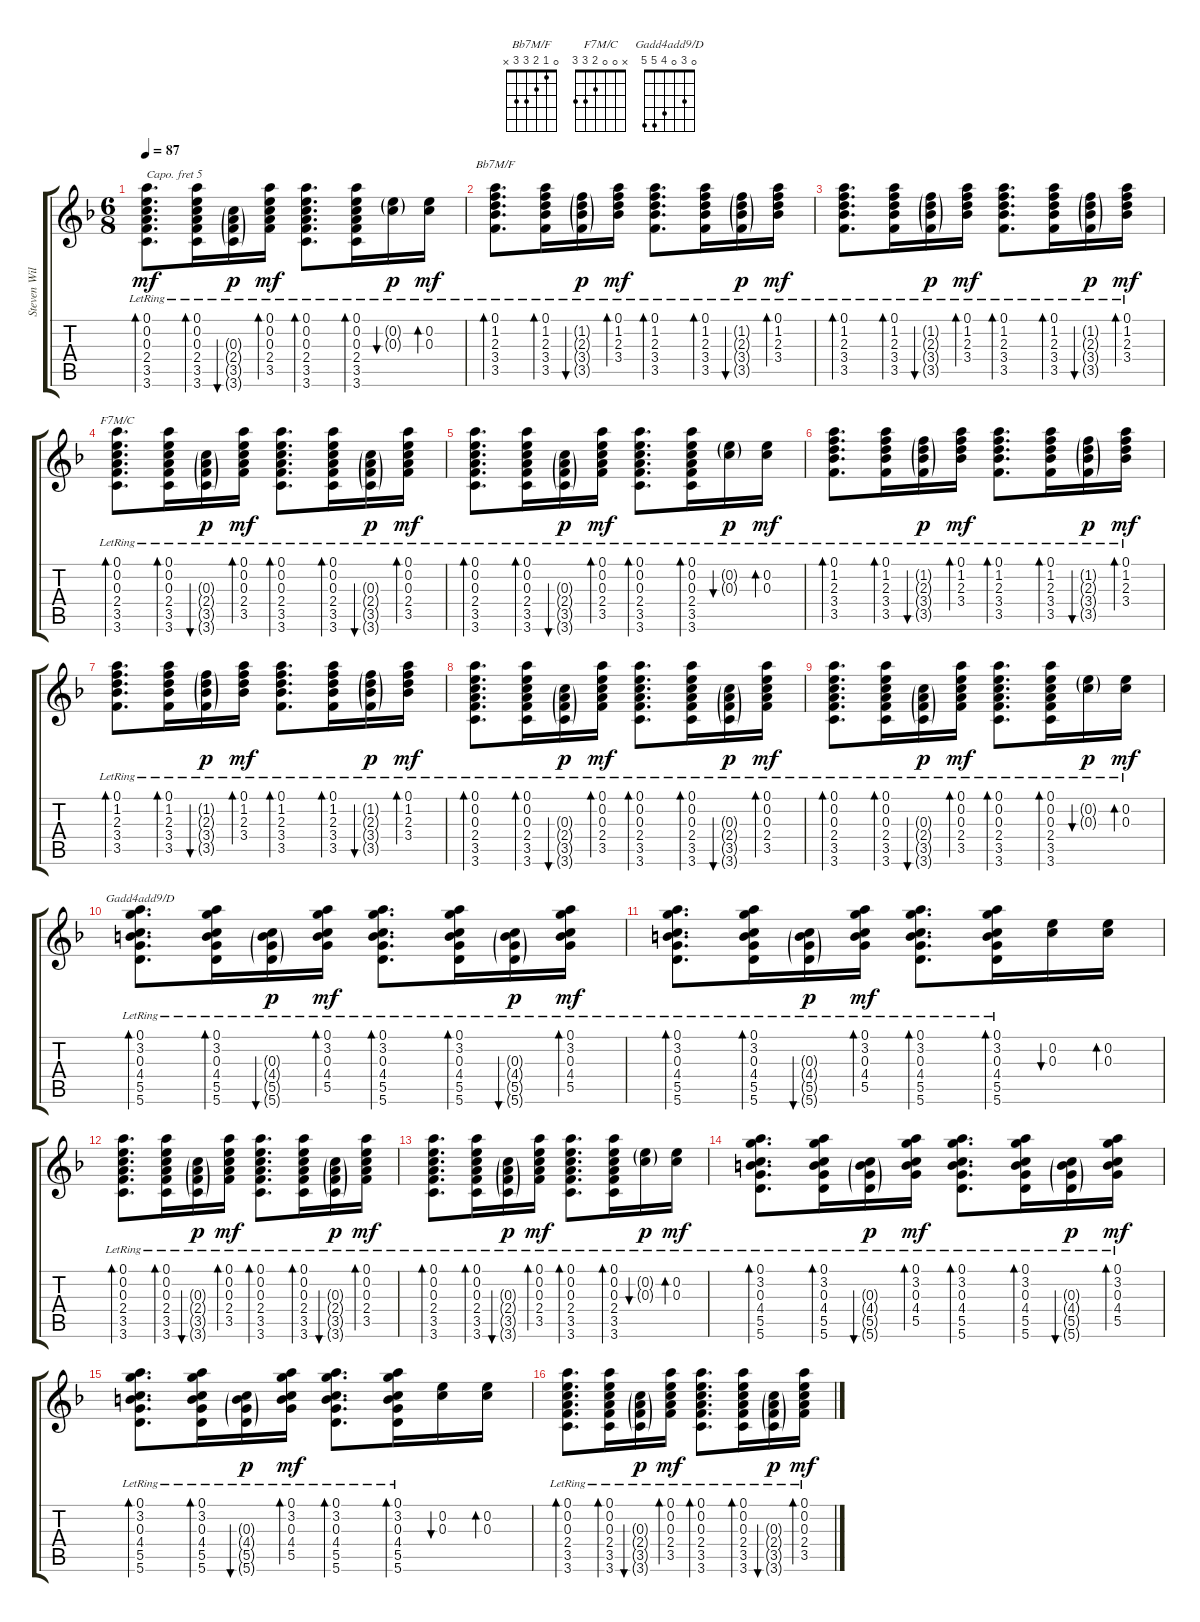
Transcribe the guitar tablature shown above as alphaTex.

\track ("Steven Wilson Acous. Gtr. L" "Steven Wil") {instrument acousticguitarsteel}
\staff {score tabs}
\capo 5
\tuning (E4 B3 G3 D3 A2 E2) {hide}
\chord ("Bb7M/F" 0 1 2 3 3 x)
\chord ("F7M/C" x 0 0 2 3 3)
\chord ("Gadd4add9/D" 0 3 0 4 5 5)
\ts (6 8)
\tempo 87
\clef g2
\ks f
(0.1{lr} 0.2{lr} 0.3{lr} 2.4{lr} 3.5{lr} 3.6).8{d bd 30 dy mf} (0.1{lr} 0.2{lr} 0.3{lr} 2.4{lr} 3.5{lr} 3.6).16{bd 30} (0.3{g lr} 2.4{g lr} 3.5{g lr} 3.6{g}).16{bu 30 dy p} (0.1{lr} 0.2{lr} 0.3{lr} 2.4{lr} 3.5).16{bd 30 dy mf} (0.1{lr} 0.2{lr} 0.3{lr} 2.4{lr} 3.5{lr} 3.6).8{d bd 30} (0.1{lr} 0.2{lr} 0.3{lr} 2.4{lr} 3.5{lr} 3.6).16{bd 30} (0.2{g lr} 0.3{g lr}).16{bu 30 dy p} (0.2{lr} 0.3{lr}).16{bd 30 dy mf} |
(0.1{lr} 1.2{lr} 2.3{lr} 3.4{lr} 3.5{lr}).8{d bd 30 ch "Bb7M/F"} (0.1{lr} 1.2{lr} 2.3{lr} 3.4{lr} 3.5{lr}).16{bd 30} (1.2{g lr} 2.3{g lr} 3.4{g lr} 3.5{g lr}).16{bu 30 dy p} (0.1{lr} 1.2{lr} 2.3{lr} 3.4{lr}).16{bd 30 dy mf} (0.1{lr} 1.2{lr} 2.3{lr} 3.4{lr} 3.5{lr}).8{d bd 30} (0.1{lr} 1.2{lr} 2.3{lr} 3.4{lr} 3.5{lr}).16{bd 30} (1.2{g lr} 2.3{g lr} 3.4{g lr} 3.5{g lr}).16{bu 30 dy p} (0.1{lr} 1.2{lr} 2.3{lr} 3.4{lr}).16{bd 30 dy mf} |
(0.1{lr} 1.2{lr} 2.3{lr} 3.4{lr} 3.5{lr}).8{d bd 30} (0.1{lr} 1.2{lr} 2.3{lr} 3.4{lr} 3.5{lr}).16{bd 30} (1.2{g lr} 2.3{g lr} 3.4{g lr} 3.5{g lr}).16{bu 30 dy p} (0.1{lr} 1.2{lr} 2.3{lr} 3.4{lr}).16{bd 30 dy mf} (0.1{lr} 1.2{lr} 2.3{lr} 3.4{lr} 3.5{lr}).8{d bd 30} (0.1{lr} 1.2{lr} 2.3{lr} 3.4{lr} 3.5{lr}).16{bd 30} (1.2{g lr} 2.3{g lr} 3.4{g lr} 3.5{g lr}).16{bu 30 dy p} (0.1{lr} 1.2{lr} 2.3{lr} 3.4{lr}).16{bd 30 dy mf} |
(0.1{lr} 0.2{lr} 0.3{lr} 2.4{lr} 3.5{lr} 3.6).8{d bd 30 ch "F7M/C"} (0.1{lr} 0.2{lr} 0.3{lr} 2.4{lr} 3.5{lr} 3.6).16{bd 30} (0.3{g lr} 2.4{g lr} 3.5{g lr} 3.6{g}).16{bu 30 dy p} (0.1{lr} 0.2{lr} 0.3{lr} 2.4{lr} 3.5).16{bd 30 dy mf} (0.1{lr} 0.2{lr} 0.3{lr} 2.4{lr} 3.5{lr} 3.6).8{d bd 30} (0.1{lr} 0.2{lr} 0.3{lr} 2.4{lr} 3.5{lr} 3.6).16{bd 30} (0.3{g lr} 2.4{g lr} 3.5{g lr} 3.6{g}).16{bu 30 dy p} (0.1{lr} 0.2{lr} 0.3{lr} 2.4{lr} 3.5).16{bd 30 dy mf} |
(0.1{lr} 0.2{lr} 0.3{lr} 2.4{lr} 3.5{lr} 3.6).8{d bd 30} (0.1{lr} 0.2{lr} 0.3{lr} 2.4{lr} 3.5{lr} 3.6).16{bd 30} (0.3{g lr} 2.4{g lr} 3.5{g lr} 3.6{g}).16{bu 30 dy p} (0.1{lr} 0.2{lr} 0.3{lr} 2.4{lr} 3.5).16{bd 30 dy mf} (0.1{lr} 0.2{lr} 0.3{lr} 2.4{lr} 3.5{lr} 3.6).8{d bd 30} (0.1{lr} 0.2{lr} 0.3{lr} 2.4{lr} 3.5{lr} 3.6).16{bd 30} (0.2{g lr} 0.3{g lr}).16{bu 30 dy p} (0.2{lr} 0.3{lr}).16{bd 30 dy mf} |
(0.1{lr} 1.2{lr} 2.3{lr} 3.4{lr} 3.5{lr}).8{d bd 30} (0.1{lr} 1.2{lr} 2.3{lr} 3.4{lr} 3.5{lr}).16{bd 30} (1.2{g lr} 2.3{g lr} 3.4{g lr} 3.5{g lr}).16{bu 30 dy p} (0.1{lr} 1.2{lr} 2.3{lr} 3.4{lr}).16{bd 30 dy mf} (0.1{lr} 1.2{lr} 2.3{lr} 3.4{lr} 3.5{lr}).8{d bd 30} (0.1{lr} 1.2{lr} 2.3{lr} 3.4{lr} 3.5{lr}).16{bd 30} (1.2{g lr} 2.3{g lr} 3.4{g lr} 3.5{g lr}).16{bu 30 dy p} (0.1{lr} 1.2{lr} 2.3{lr} 3.4{lr}).16{bd 30 dy mf} |
(0.1{lr} 1.2{lr} 2.3{lr} 3.4{lr} 3.5{lr}).8{d bd 30} (0.1{lr} 1.2{lr} 2.3{lr} 3.4{lr} 3.5{lr}).16{bd 30} (1.2{g lr} 2.3{g lr} 3.4{g lr} 3.5{g lr}).16{bu 30 dy p} (0.1{lr} 1.2{lr} 2.3{lr} 3.4{lr}).16{bd 30 dy mf} (0.1{lr} 1.2{lr} 2.3{lr} 3.4{lr} 3.5{lr}).8{d bd 30} (0.1{lr} 1.2{lr} 2.3{lr} 3.4{lr} 3.5{lr}).16{bd 30} (1.2{g lr} 2.3{g lr} 3.4{g lr} 3.5{g lr}).16{bu 30 dy p} (0.1{lr} 1.2{lr} 2.3{lr} 3.4{lr}).16{bd 30 dy mf} |
(0.1{lr} 0.2{lr} 0.3{lr} 2.4{lr} 3.5{lr} 3.6).8{d bd 30} (0.1{lr} 0.2{lr} 0.3{lr} 2.4{lr} 3.5{lr} 3.6).16{bd 30} (0.3{g lr} 2.4{g lr} 3.5{g lr} 3.6{g}).16{bu 30 dy p} (0.1{lr} 0.2{lr} 0.3{lr} 2.4{lr} 3.5).16{bd 30 dy mf} (0.1{lr} 0.2{lr} 0.3{lr} 2.4{lr} 3.5{lr} 3.6).8{d bd 30} (0.1{lr} 0.2{lr} 0.3{lr} 2.4{lr} 3.5{lr} 3.6).16{bd 30} (0.3{g lr} 2.4{g lr} 3.5{g lr} 3.6{g}).16{bu 30 dy p} (0.1{lr} 0.2{lr} 0.3{lr} 2.4{lr} 3.5).16{bd 30 dy mf} |
(0.1{lr} 0.2{lr} 0.3{lr} 2.4{lr} 3.5{lr} 3.6).8{d bd 30} (0.1{lr} 0.2{lr} 0.3{lr} 2.4{lr} 3.5{lr} 3.6).16{bd 30} (0.3{g lr} 2.4{g lr} 3.5{g lr} 3.6{g}).16{bu 30 dy p} (0.1{lr} 0.2{lr} 0.3{lr} 2.4{lr} 3.5).16{bd 30 dy mf} (0.1{lr} 0.2{lr} 0.3{lr} 2.4{lr} 3.5{lr} 3.6).8{d bd 30} (0.1{lr} 0.2{lr} 0.3{lr} 2.4{lr} 3.5{lr} 3.6).16{bd 30} (0.2{g lr} 0.3{g lr}).16{bu 30 dy p} (0.2{lr} 0.3{lr}).16{bd 30 dy mf} |
(0.1{lr} 3.2{lr} 0.3{lr} 4.4{lr} 5.5{lr} 5.6).8{d bd 30 ch "Gadd4add9/D"} (0.1{lr} 3.2{lr} 0.3{lr} 4.4{lr} 5.5{lr} 5.6).16{bd 30} (0.3{g lr} 4.4{g lr} 5.5{g lr} 5.6{g}).16{bu 30 dy p} (0.1{lr} 3.2{lr} 0.3{lr} 4.4{lr} 5.5).16{bd 30 dy mf} (0.1{lr} 3.2{lr} 0.3{lr} 4.4{lr} 5.5{lr} 5.6).8{d bd 30} (0.1{lr} 3.2{lr} 0.3{lr} 4.4{lr} 5.5{lr} 5.6).16{bd 30} (0.3{g lr} 4.4{g lr} 5.5{g lr} 5.6{g}).16{bu 30 dy p} (0.1{lr} 3.2{lr} 0.3{lr} 4.4{lr} 5.5).16{bd 30 dy mf} |
(0.1{lr} 3.2{lr} 0.3{lr} 4.4{lr} 5.5{lr} 5.6).8{d bd 30} (0.1{lr} 3.2{lr} 0.3{lr} 4.4{lr} 5.5{lr} 5.6).16{bd 30} (0.3{g lr} 4.4{g lr} 5.5{g lr} 5.6{g}).16{bu 30 dy p} (0.1{lr} 3.2{lr} 0.3{lr} 4.4{lr} 5.5).16{bd 30 dy mf} (0.1{lr} 3.2{lr} 0.3{lr} 4.4{lr} 5.5{lr} 5.6).8{d bd 30} (0.1{lr} 3.2{lr} 0.3{lr} 4.4{lr} 5.5{lr} 5.6).16{bd 30} (0.2 0.3).16{bu 30} (0.2 0.3).16{bd 30} |
(0.1{lr} 0.2{lr} 0.3{lr} 2.4{lr} 3.5{lr} 3.6).8{d bd 30} (0.1{lr} 0.2{lr} 0.3{lr} 2.4{lr} 3.5{lr} 3.6).16{bd 30} (0.3{g lr} 2.4{g lr} 3.5{g lr} 3.6{g}).16{bu 30 dy p} (0.1{lr} 0.2{lr} 0.3{lr} 2.4{lr} 3.5).16{bd 30 dy mf} (0.1{lr} 0.2{lr} 0.3{lr} 2.4{lr} 3.5{lr} 3.6).8{d bd 30} (0.1{lr} 0.2{lr} 0.3{lr} 2.4{lr} 3.5{lr} 3.6).16{bd 30} (0.3{g lr} 2.4{g lr} 3.5{g lr} 3.6{g}).16{bu 30 dy p} (0.1{lr} 0.2{lr} 0.3{lr} 2.4{lr} 3.5).16{bd 30 dy mf} |
(0.1{lr} 0.2{lr} 0.3{lr} 2.4{lr} 3.5{lr} 3.6).8{d bd 30} (0.1{lr} 0.2{lr} 0.3{lr} 2.4{lr} 3.5{lr} 3.6).16{bd 30} (0.3{g lr} 2.4{g lr} 3.5{g lr} 3.6{g}).16{bu 30 dy p} (0.1{lr} 0.2{lr} 0.3{lr} 2.4{lr} 3.5).16{bd 30 dy mf} (0.1{lr} 0.2{lr} 0.3{lr} 2.4{lr} 3.5{lr} 3.6).8{d bd 30} (0.1{lr} 0.2{lr} 0.3{lr} 2.4{lr} 3.5{lr} 3.6).16{bd 30} (0.2{g lr} 0.3{g lr}).16{bu 30 dy p} (0.2{lr} 0.3{lr}).16{bd 30 dy mf} |
(0.1{lr} 3.2{lr} 0.3{lr} 4.4{lr} 5.5{lr} 5.6).8{d bd 30} (0.1{lr} 3.2{lr} 0.3{lr} 4.4{lr} 5.5{lr} 5.6).16{bd 30} (0.3{g lr} 4.4{g lr} 5.5{g lr} 5.6{g}).16{bu 30 dy p} (0.1{lr} 3.2{lr} 0.3{lr} 4.4{lr} 5.5).16{bd 30 dy mf} (0.1{lr} 3.2{lr} 0.3{lr} 4.4{lr} 5.5{lr} 5.6).8{d bd 30} (0.1{lr} 3.2{lr} 0.3{lr} 4.4{lr} 5.5{lr} 5.6).16{bd 30} (0.3{g lr} 4.4{g lr} 5.5{g lr} 5.6{g}).16{bu 30 dy p} (0.1{lr} 3.2{lr} 0.3{lr} 4.4{lr} 5.5).16{bd 30 dy mf} |
(0.1{lr} 3.2{lr} 0.3{lr} 4.4{lr} 5.5{lr} 5.6).8{d bd 30} (0.1{lr} 3.2{lr} 0.3{lr} 4.4{lr} 5.5{lr} 5.6).16{bd 30} (0.3{g lr} 4.4{g lr} 5.5{g lr} 5.6{g}).16{bu 30 dy p} (0.1{lr} 3.2{lr} 0.3{lr} 4.4{lr} 5.5).16{bd 30 dy mf} (0.1{lr} 3.2{lr} 0.3{lr} 4.4{lr} 5.5{lr} 5.6).8{d bd 30} (0.1{lr} 3.2{lr} 0.3{lr} 4.4{lr} 5.5{lr} 5.6).16{bd 30} (0.2 0.3).16{bu 30} (0.2 0.3).16{bd 30} |
(0.1{lr} 0.2{lr} 0.3{lr} 2.4{lr} 3.5{lr} 3.6).8{d bd 30} (0.1{lr} 0.2{lr} 0.3{lr} 2.4{lr} 3.5{lr} 3.6).16{bd 30} (0.3{g lr} 2.4{g lr} 3.5{g lr} 3.6{g}).16{bu 30 dy p} (0.1{lr} 0.2{lr} 0.3{lr} 2.4{lr} 3.5).16{bd 30 dy mf} (0.1{lr} 0.2{lr} 0.3{lr} 2.4{lr} 3.5{lr} 3.6).8{d bd 30} (0.1{lr} 0.2{lr} 0.3{lr} 2.4{lr} 3.5{lr} 3.6).16{bd 30} (0.3{g lr} 2.4{g lr} 3.5{g lr} 3.6{g}).16{bu 30 dy p} (0.1{lr} 0.2{lr} 0.3{lr} 2.4{lr} 3.5).16{bd 30 dy mf}
